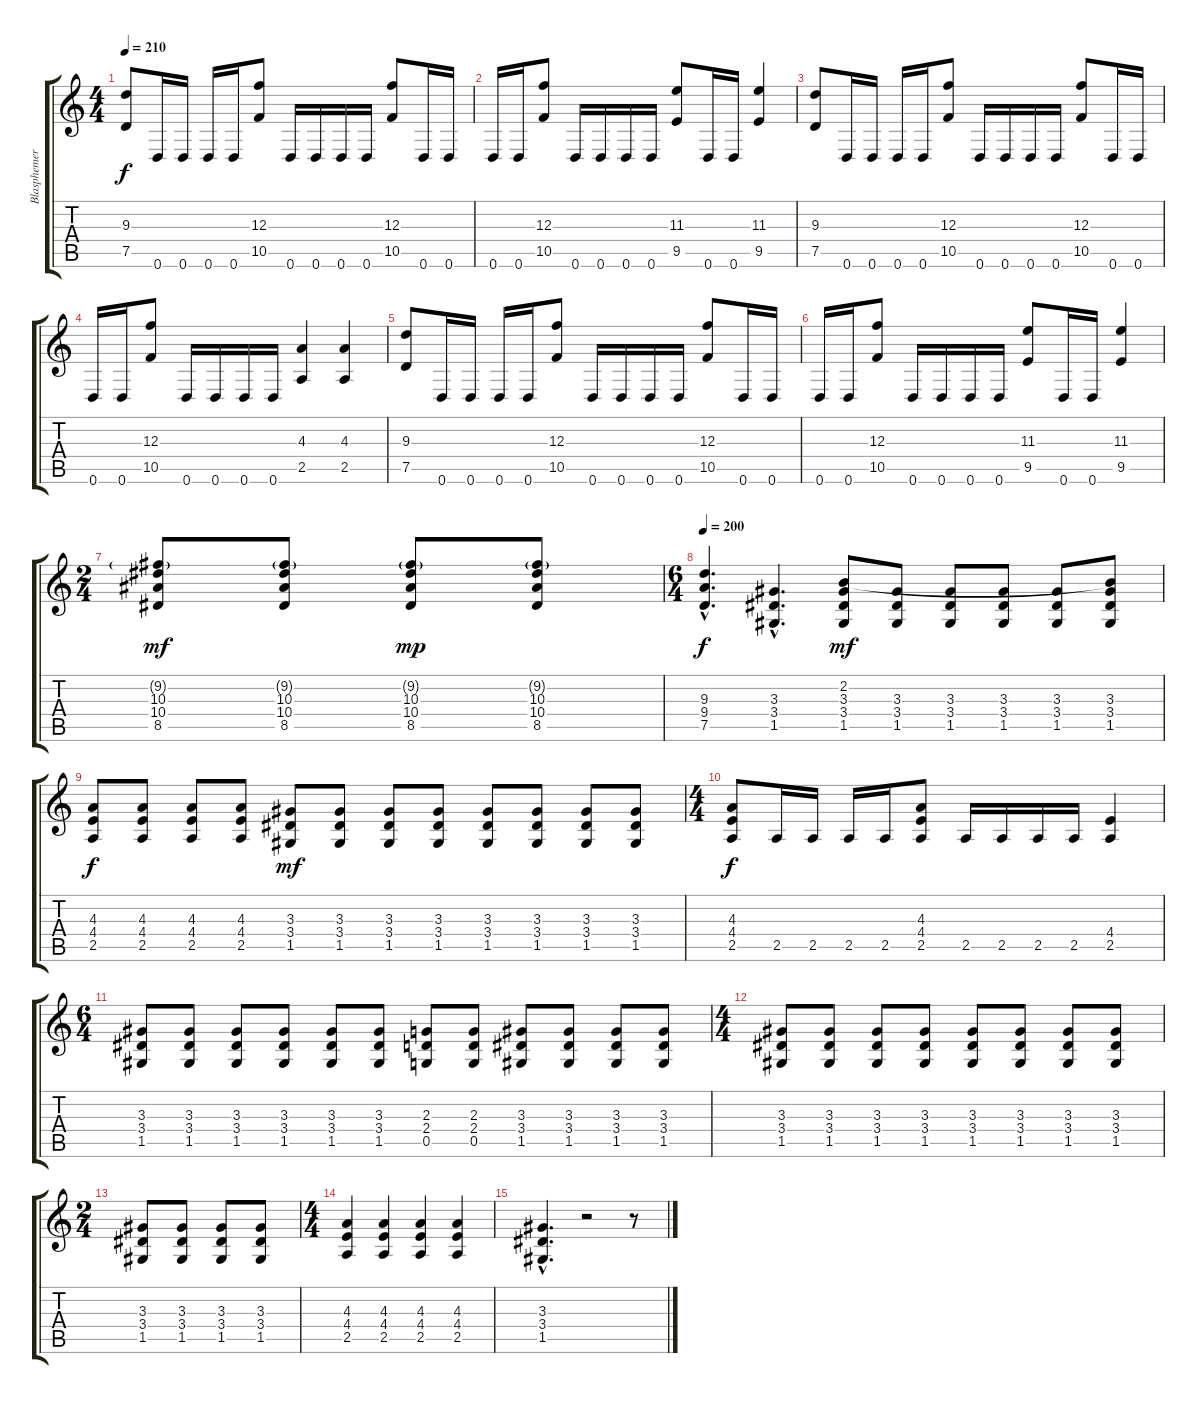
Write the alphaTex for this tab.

\track ("Blasphemer" "Blasphemer") {instrument overdrivenguitar}
\staff {score tabs}
\tuning (D4 A3 F3 C3 G2 D2) {hide}
\ts (4 4)
\tempo 210
\clef g2
\ks c
(9.3 7.5).8{dy f} 0.6.16 0.6.16 0.6.16 0.6.16 (12.3 10.5).8 0.6.16 0.6.16 0.6.16 0.6.16 (12.3 10.5).8 0.6.16 0.6.16 |
0.6.16 0.6.16 (12.3 10.5).8 0.6.16 0.6.16 0.6.16 0.6.16 (11.3 9.5).8 0.6.16 0.6.16 (11.3 9.5).4 |
(9.3 7.5).8 0.6.16 0.6.16 0.6.16 0.6.16 (12.3 10.5).8 0.6.16 0.6.16 0.6.16 0.6.16 (12.3 10.5).8 0.6.16 0.6.16 |
0.6.16 0.6.16 (12.3 10.5).8 0.6.16 0.6.16 0.6.16 0.6.16 (4.3 2.5).4 (4.3 2.5).4 |
(9.3 7.5).8 0.6.16 0.6.16 0.6.16 0.6.16 (12.3 10.5).8 0.6.16 0.6.16 0.6.16 0.6.16 (12.3 10.5).8 0.6.16 0.6.16 |
0.6.16 0.6.16 (12.3 10.5).8 0.6.16 0.6.16 0.6.16 0.6.16 (11.3 9.5).8 0.6.16 0.6.16 (11.3 9.5).4 |
\ts (2 4)
(9.2{g} 10.3 10.4 8.5).8{dy mf} (9.2{g} 10.3 10.4 8.5).8 (9.2{g} 10.3 10.4 8.5).8{dy mp} (9.2{g} 10.3 10.4 8.5).8 |
\ts (6 4)
\tempo 200
(9.3{hac} 9.4{hac} 7.5{hac}).4{d dy f} (3.3{hac} 3.4{hac} 1.5{hac}).4{d} (2.2 3.3 3.4 1.5).8{dy mf} (3.3 3.4 1.5).8 (3.3 3.4 1.5).8 (3.3 3.4 1.5).8 (3.3 3.4 1.5).8 (2.2{t} 3.3 3.4 1.5).8 |
(4.3 4.4 2.5).8{dy f} (4.3 4.4 2.5).8 (4.3 4.4 2.5).8 (4.3 4.4 2.5).8 (3.3 3.4 1.5).8{dy mf} (3.3 3.4 1.5).8 (3.3 3.4 1.5).8 (3.3 3.4 1.5).8 (3.3 3.4 1.5).8 (3.3 3.4 1.5).8 (3.3 3.4 1.5).8 (3.3 3.4 1.5).8 |
\ts (4 4)
(4.3 4.4 2.5).8{dy f} 2.5.16 2.5.16 2.5.16 2.5.16 (4.3 4.4 2.5).8 2.5.16 2.5.16 2.5.16 2.5.16 (4.4 2.5).4 |
\ts (6 4)
(3.3 3.4 1.5).8 (3.3 3.4 1.5).8 (3.3 3.4 1.5).8 (3.3 3.4 1.5).8 (3.3 3.4 1.5).8 (3.3 3.4 1.5).8 (2.3 2.4 0.5).8 (2.3 2.4 0.5).8 (3.3 3.4 1.5).8 (3.3 3.4 1.5).8 (3.3 3.4 1.5).8 (3.3 3.4 1.5).8 |
\ts (4 4)
(3.3 3.4 1.5).8 (3.3 3.4 1.5).8 (3.3 3.4 1.5).8 (3.3 3.4 1.5).8 (3.3 3.4 1.5).8 (3.3 3.4 1.5).8 (3.3 3.4 1.5).8 (3.3 3.4 1.5).8 |
\ts (2 4)
(3.3 3.4 1.5).8 (3.3 3.4 1.5).8 (3.3 3.4 1.5).8 (3.3 3.4 1.5).8 |
\ts (4 4)
(4.3 4.4 2.5).4 (4.3 4.4 2.5).4 (4.3 4.4 2.5).4 (4.3 4.4 2.5).4 |
(3.3{hac} 3.4{hac} 1.5{hac}).4{d} r.2 r.8
